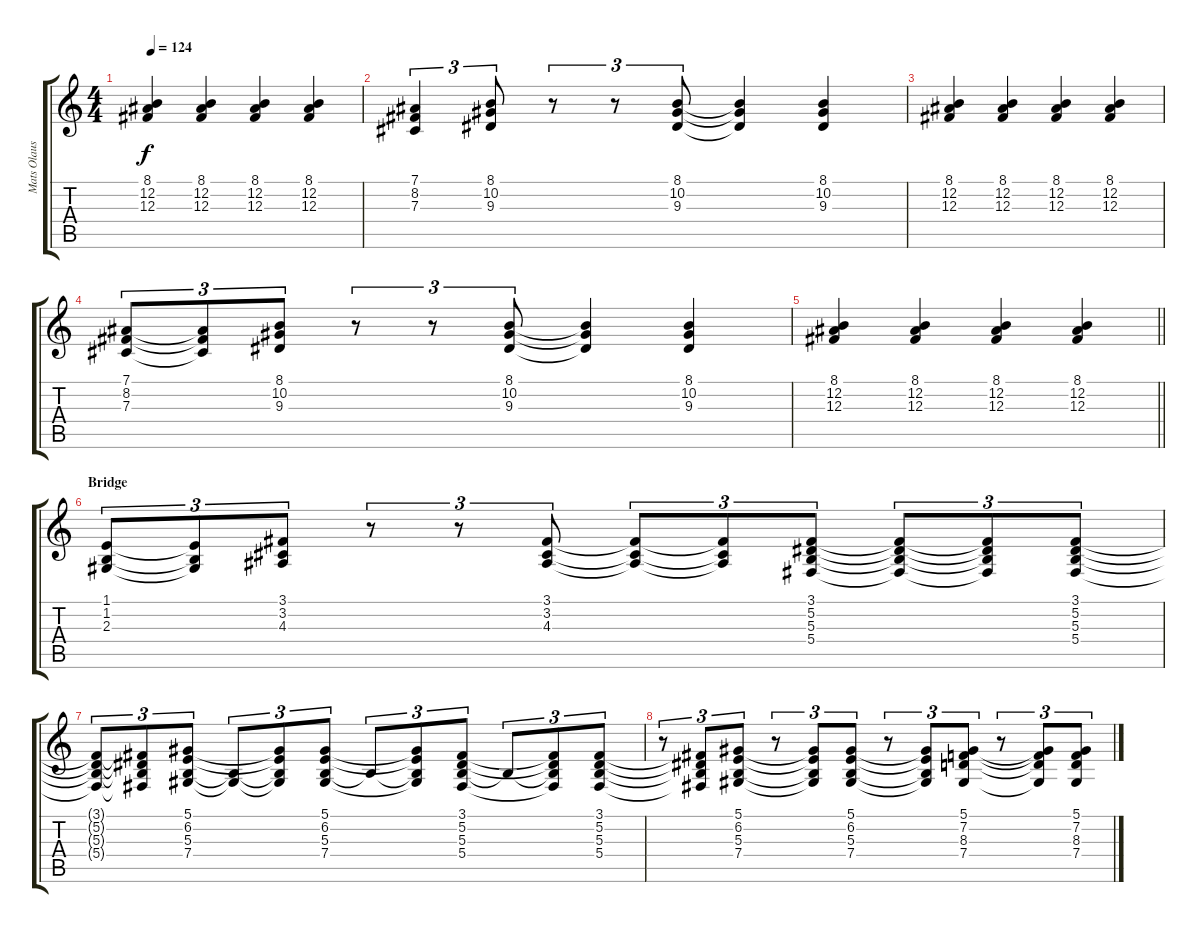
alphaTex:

\track ("Mats Olausson " "Mats Olaus") {instrument brightacousticpiano}
\staff {score tabs}
\tuning (Eb4 Bb3 Gb3 Db3 Ab2 Eb2) {hide}
\ts (4 4)
\tempo 124
\clef g2
\ks c
(8.1 12.2 12.3).4{dy f} (8.1 12.2 12.3).4 (8.1 12.2 12.3).4 (8.1 12.2 12.3).4 |
(7.1 8.2 7.3).4{tu (3 2)} (8.1 10.2 9.3).8{tu (3 2)} r.8{tu (3 2)} r.8{tu (3 2)} (8.1 10.2 9.3).8{tu (3 2)} (8.1{t} 10.2{t} 9.3{t}).4 (8.1 10.2 9.3).4 |
(8.1 12.2 12.3).4 (8.1 12.2 12.3).4 (8.1 12.2 12.3).4 (8.1 12.2 12.3).4 |
(7.1 8.2 7.3).8{tu (3 2)} (7.1{t} 8.2{t} 7.3{t}).8{tu (3 2)} (8.1 10.2 9.3).8{tu (3 2)} r.8{tu (3 2)} r.8{tu (3 2)} (8.1 10.2 9.3).8{tu (3 2)} (8.1{t} 10.2{t} 9.3{t}).4 (8.1 10.2 9.3).4 |
\barLineRight lightlight
(8.1 12.2 12.3).4 (8.1 12.2 12.3).4 (8.1 12.2 12.3).4 (8.1 12.2 12.3).4 |
\section ("" "Bridge")
(1.1 1.2 2.3).8{tu (3 2)} (1.1{t} 1.2{t} 2.3{t}).8{tu (3 2)} (3.1 3.2 4.3).8{tu (3 2)} r.8{tu (3 2)} r.8{tu (3 2)} (3.1 3.2 4.3).8{tu (3 2)} (3.1{t} 3.2{t} 4.3{t}).8{tu (3 2)} (3.1{t} 3.2{t} 4.3{t}).8{tu (3 2)} (3.1 5.2 5.3 5.4).8{tu (3 2)} (3.1{t} 5.2{t} 5.3{t} 5.4{t}).8{tu (3 2)} (3.1{t} 5.2{t} 5.3{t} 5.4{t}).8{tu (3 2)} (3.1 5.2 5.3 5.4).8{tu (3 2)} |
(3.1{t} 5.2{t} 5.3{t} 5.4{t}).8{tu (3 2)} (3.1{t} 5.2{t} 5.3{t} 5.4{t}).8{tu (3 2)} (5.1 6.2 5.3 7.4).8{tu (3 2)} (5.3{t} 7.4{t}).8{tu (3 2)} (5.1{t} 6.2{t} 5.3{t} 7.4{t}).8{tu (3 2)} (5.1 6.2 5.3 7.4).8{tu (3 2)} 5.3{t}.8{tu (3 2)} (5.1{t} 6.2{t} 5.3{t} 7.4{t}).8{tu (3 2)} (3.1 5.2 5.3 5.4).8{tu (3 2)} 5.3{t}.8{tu (3 2)} (3.1{t} 5.2{t} 5.3{t} 5.4{t}).8{tu (3 2)} (3.1 5.2 5.3 5.4).8{tu (3 2)} |
r.8{tu (3 2)} (3.1{t} 5.2{t} 5.3{t} 5.4{t}).8{tu (3 2)} (5.1 6.2 5.3 7.4).8{tu (3 2)} r.8{tu (3 2)} (5.1{t} 6.2{t} 5.3{t} 7.4{t}).8{tu (3 2)} (5.1 6.2 5.3 7.4).8{tu (3 2)} r.8{tu (3 2)} (5.1{t} 6.2{t} 5.3{t} 7.4{t}).8{tu (3 2)} (5.1 7.2 8.3 7.4).8{tu (3 2)} r.8{tu (3 2)} (5.1{t} 7.2{t} 8.3{t} 7.4{t}).8{tu (3 2)} (5.1 7.2 8.3 7.4).8{tu (3 2)}
